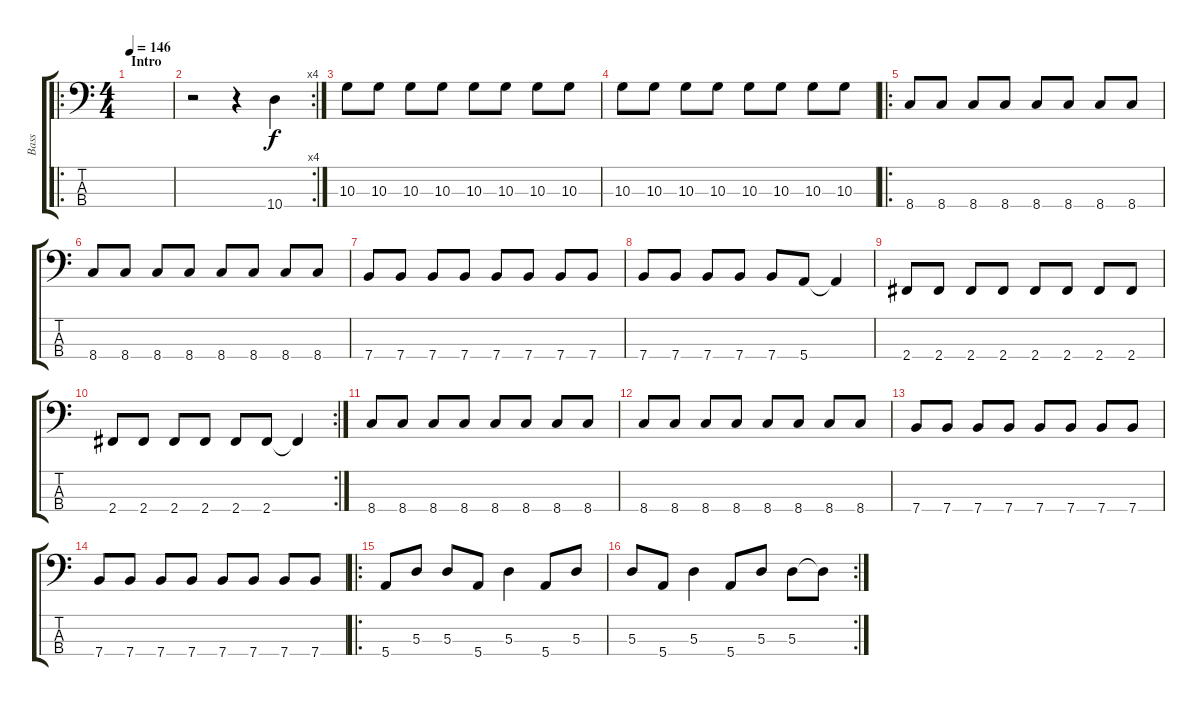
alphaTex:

\track ("Bass" "Bass") {instrument electricbassfinger}
\staff {score tabs}
\tuning (G2 D2 A1 E1) {hide}
\ro
\ts (4 4)
\section ("" "Intro")
\tempo 146
\clef f4
\ks c
|
\rc 4
r.2 r.4 10.4.4 |
10.3.8 10.3.8 10.3.8 10.3.8 10.3.8 10.3.8 10.3.8 10.3.8 |
10.3.8 10.3.8 10.3.8 10.3.8 10.3.8 10.3.8 10.3.8 10.3.8 |
\ro
8.4.8 8.4.8 8.4.8 8.4.8 8.4.8 8.4.8 8.4.8 8.4.8 |
8.4.8 8.4.8 8.4.8 8.4.8 8.4.8 8.4.8 8.4.8 8.4.8 |
7.4.8 7.4.8 7.4.8 7.4.8 7.4.8 7.4.8 7.4.8 7.4.8 |
7.4.8 7.4.8 7.4.8 7.4.8 7.4.8 5.4.8 5.4{t}.4 |
2.4.8 2.4.8 2.4.8 2.4.8 2.4.8 2.4.8 2.4.8 2.4.8 |
\rc 2
2.4.8 2.4.8 2.4.8 2.4.8 2.4.8 2.4.8 2.4{t}.4 |
8.4.8 8.4.8 8.4.8 8.4.8 8.4.8 8.4.8 8.4.8 8.4.8 |
8.4.8 8.4.8 8.4.8 8.4.8 8.4.8 8.4.8 8.4.8 8.4.8 |
7.4.8 7.4.8 7.4.8 7.4.8 7.4.8 7.4.8 7.4.8 7.4.8 |
7.4.8 7.4.8 7.4.8 7.4.8 7.4.8 7.4.8 7.4.8 7.4.8 |
\ro
5.4.8 5.3.8 5.3.8 5.4.8 5.3.4 5.4.8 5.3.8 |
\rc 2
5.3.8 5.4.8 5.3.4 5.4.8 5.3.8 5.3.8 5.3{t}.8
